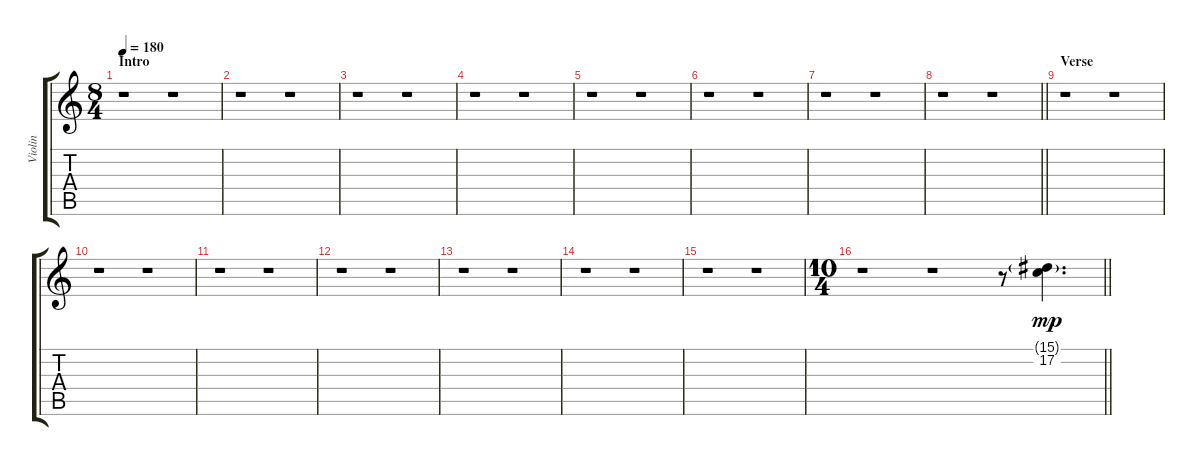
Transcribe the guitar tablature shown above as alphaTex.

\track ("Violin" "Violin") {instrument violin}
\staff {score tabs}
\tuning (C4 G3 Eb3 Bb2 F2 C2) {hide}
\ts (8 4)
\section ("" "Intro")
\tempo 180
\clef g2
\ks c
r.1{dy mp instrument violin} r.1 |
r.1 r.1 |
r.1 r.1 |
r.1 r.1 |
r.1 r.1 |
r.1 r.1 |
r.1 r.1 |
\barLineRight lightlight
r.1 r.1 |
\section ("" "Verse")
r.1 r.1 |
r.1 r.1 |
r.1 r.1 |
r.1 r.1 |
r.1 r.1 |
r.1 r.1 |
r.1 r.1 |
\ts (10 4)
\barLineRight lightlight
r.1 r.1 r.8 (15.1{g} 17.2).4{d}
